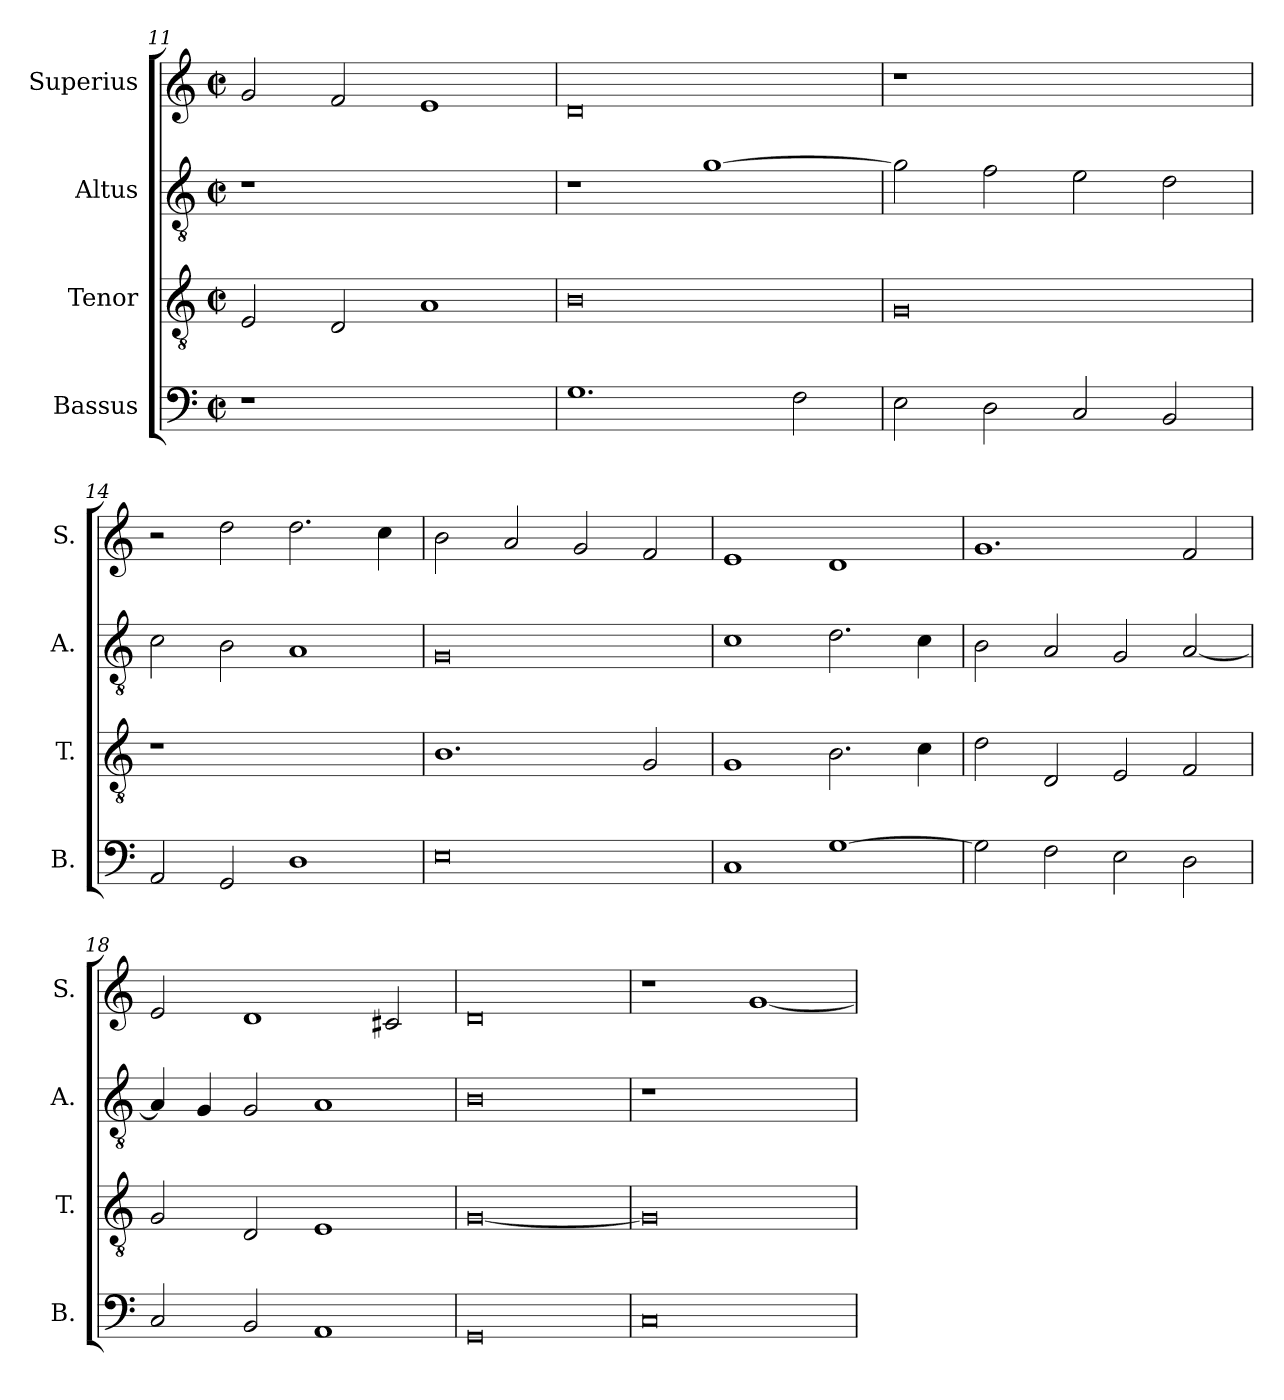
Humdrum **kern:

**kern	**kern	**kern	**kern
*part4	*part3	*part2	*part1
*staff4	*staff3	*staff2	*staff1
*I"Bassus	*I"Tenor	*I"Altus	*I"Superius
*I'B.	*I'T.	*I'A.	*I'S.
*clefF4	*clefGv2	*clefGv2	*clefG2
*	*ITrd7c12	*ITrd7c12	*
*k[]	*k[]	*k[]	*k[]
*C:	*C:	*C:	*C:
*M2/2	*M2/2	*M2/2	*M2/2
*met(c|)	*met(c|)	*met(c|)	*met(c|)
=11	=11	=11	=11
!LO:N:vis=1	!	!LO:N:vis=1	!
1r	2EEi/	1r	2gi/
.	2DDi/	.	2fi/
1ryy	1AAi	1ryy	1ei
=12	=12	=12	=12
1.Gi	0BBi	1r	0di
.	.	[>1Gi	.
2Fi\	.	.	.
!!LO:LB:g=z
=13	=13	=13	=13
!	!	!	!LO:N:vis=1
2Ei\	0GGi	2Gi\]	1r
2Di\	.	2Fi\	.
2Ci/	.	2Ei\	1ryy
2BBi/	.	2Di\	.
=14	=14	=14	=14
!	!LO:N:vis=1	!	!
2AAi/	1r	2Ci\	2r
2GGi/	.	2BBi\	2ddi\
1Di	1ryy	1AAi	2.ddi\
.	.	.	4cci\
=15	=15	=15	=15
0Ei	1.BBi	0GGi	2bi\
.	.	.	2ai/
.	.	.	2gi/
.	2GGi/	.	2fi/
=16	=16	=16	=16
1Ci	1GGi	1Ci	1ei
[>1Gi	2.BBi\	2.Di\	1di
.	4Ci\	4Ci\	.
=17	=17	=17	=17
2Gi\]	2Di\	2BBi\	1.gi
2Fi\	2DDi/	2AAi/	.
2Ei\	2EEi/	2GGi/	.
2Di\	2FFi/	[<2AAi/	2fi/
!!LO:PB:g=z
=18	=18	=18	=18
2Ci/	2GGi/	4AAi/]	2ei/
.	.	4GGi/	.
2BBi/	2DDi/	2GGi/	1di
1AAi	1EEi	1AAi	.
.	.	.	2c#Xi/
=19	=19	=19	=19
0GGi	[<0GGi	0BBi	0di
=20	=20	=20	=20
!	!	!LO:N:vis=1	!
0Ci	0GGi]	1r	1r
.	.	1ryy	[<1gi
=	=	=	=
*-	*-	*-	*-
